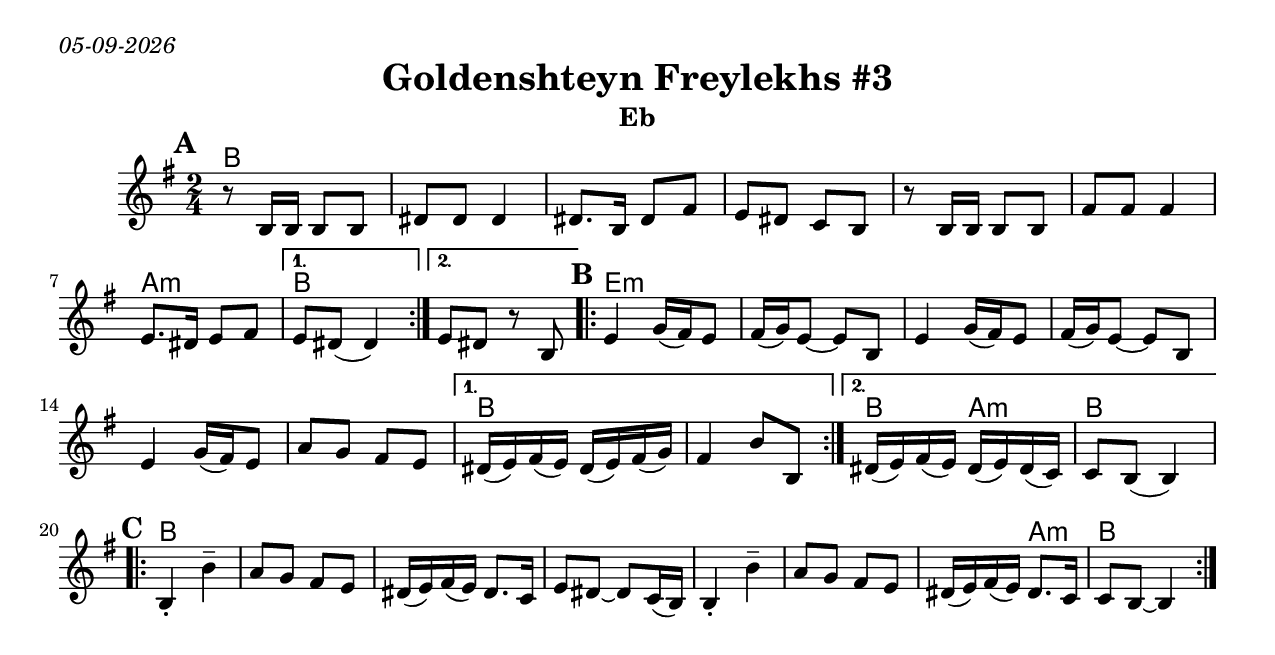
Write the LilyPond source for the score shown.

\version "2.20.0"
\include "english.ly"
\pointAndClickOff

\paper{
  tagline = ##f
  print-all-headers = ##t
  #(set-paper-size "letter")
}
date = #(strftime "%d-%m-%Y" (localtime (current-time)))

\markup{ \italic{ \date  }  }

%\markup{ Got something to say? }

%#################################### Melody ########################
melody = \relative c {
  \clef treble
  \key g \minor
  \time 2/4
  \set Score.markFormatter = #format-mark-box-alphabet

  %\partial 16*3 a16 d f   %lead in notes

  \repeat volta 2{
  \mark \default
    r8 d16 d d8 d
    fs8 fs fs4
    fs8. d16 fs8 a|
    g8 fs ef d

    r8 d16 d d8 d|
    a'8 a a4
    g8. fs16 g8 a|

  }
  \alternative { { g8 fs(fs4)}{g8 fs r d |} }

  \repeat volta 2{
  \mark \default
    g4   bf16(a) g8|
    a16(bf)g8~g d
    g4 bf16(a)g8|
    a16(bf)g8~g d

    g4 bf16(a)g8|
    c8 bf a g
  }
  \alternative {
    {
      fs16 (g)a(g) fs(g)a(bf)
      a4 d8 d,
    }
    {
      fs16(g)a(g)fs(g) fs(ef)
      ef8 d(d4)
    }
  }
  \repeat volta 2{
  \break
  \mark \default
    d4-.  d'--
    c8 bf a g
    fs16(g)a(g) fs8. ef16|
    g8 fs~fs ef16(d)|

    d4-. d'--
    c8 bf a g
    fs16(g)a(g) fs8. ef16|
    ef8 d~d4|

  }
}
%################################# Lyrics #####################
%\addlyrics{  }
%################################# Chords #######################
harmonies = \chordmode {
  d2*6
  c2:m
  d2*2
  %b
  g2*6:m
  d4*4
  d4 c4:m
  d2
  %c
  d4*13
  c4:m
  d2
}

\score {\transpose c a
  <<
    \new ChordNames {
      \set chordChanges = ##f
      \harmonies
    }
    \new Staff
    \melody
  >>
  \header{
    title= "Goldenshteyn Freylekhs #3"
    subtitle=""
    composer= ""
    instrument = "Eb"
    arranger= ""
  }
  \layout{indent = 1.0\cm}
  \midi{
    \tempo 4 = 120
  }
}


%{
convert-ly (GNU LilyPond) 2.20.0  convert-ly: Processing `'...
Applying conversion: 2.19.2, 2.19.7, 2.19.11, 2.19.16, 2.19.22,
2.19.24, 2.19.28, 2.19.29, 2.19.32, 2.19.40, 2.19.46, 2.19.49,
2.19.80, 2.20.0
%}
